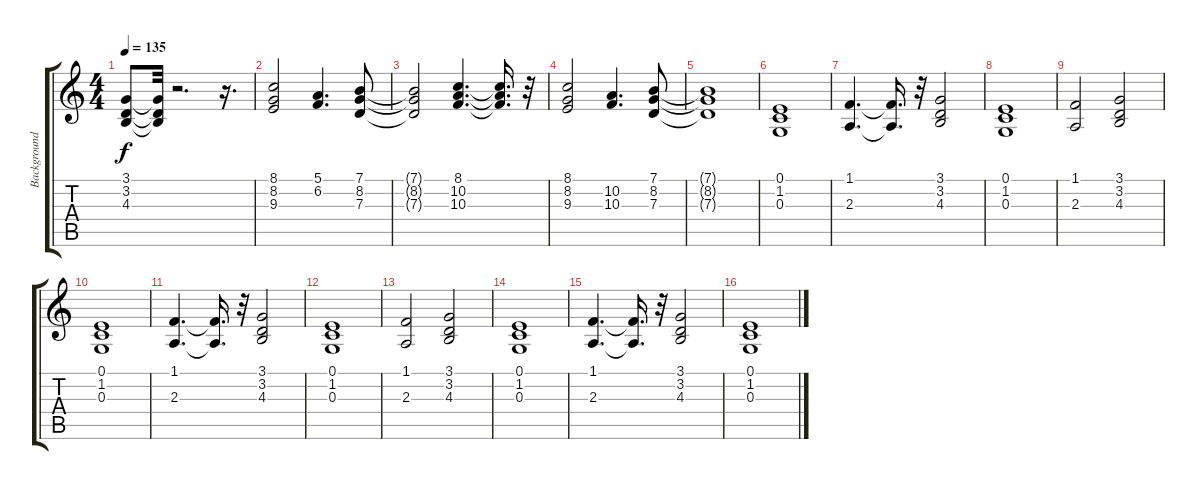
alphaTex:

\track ("Background" "Background") {instrument synthstrings1}
\staff {score tabs}
\tuning (E4 B3 G3 D3 A2 E2) {hide}
\ts (4 4)
\tempo 135
\clef g2
\ks c
(3.1 3.2 4.3).8{dy f} (3.1{t} 3.2{t} 4.3{t}).32 r.2{d} r.16{d} |
(8.1 8.2 9.3).2 (5.1 6.2).4{d} (7.1 8.2 7.3).8 |
(7.1{t} 8.2{t} 7.3{t}).2 (8.1 10.2 10.3).4{d} (8.1{t} 10.2{t} 10.3{t}).16{d} r.32 |
(8.1 8.2 9.3).2 (10.2 10.3).4{d} (7.1 8.2 7.3).8 |
(7.1{t} 8.2{t} 7.3{t}).1 |
(0.1 1.2 0.3).1 |
(1.1 2.3).4{d} (1.1{t} 2.3{t}).16{d} r.32 (3.1 3.2 4.3).2 |
(0.1 1.2 0.3).1 |
(1.1 2.3).2 (3.1 3.2 4.3).2 |
(0.1 1.2 0.3).1 |
(1.1 2.3).4{d} (1.1{t} 2.3{t}).16{d} r.32 (3.1 3.2 4.3).2 |
(0.1 1.2 0.3).1 |
(1.1 2.3).2 (3.1 3.2 4.3).2 |
(0.1 1.2 0.3).1 |
(1.1 2.3).4{d} (1.1{t} 2.3{t}).16{d} r.32 (3.1 3.2 4.3).2 |
(0.1 1.2 0.3).1
